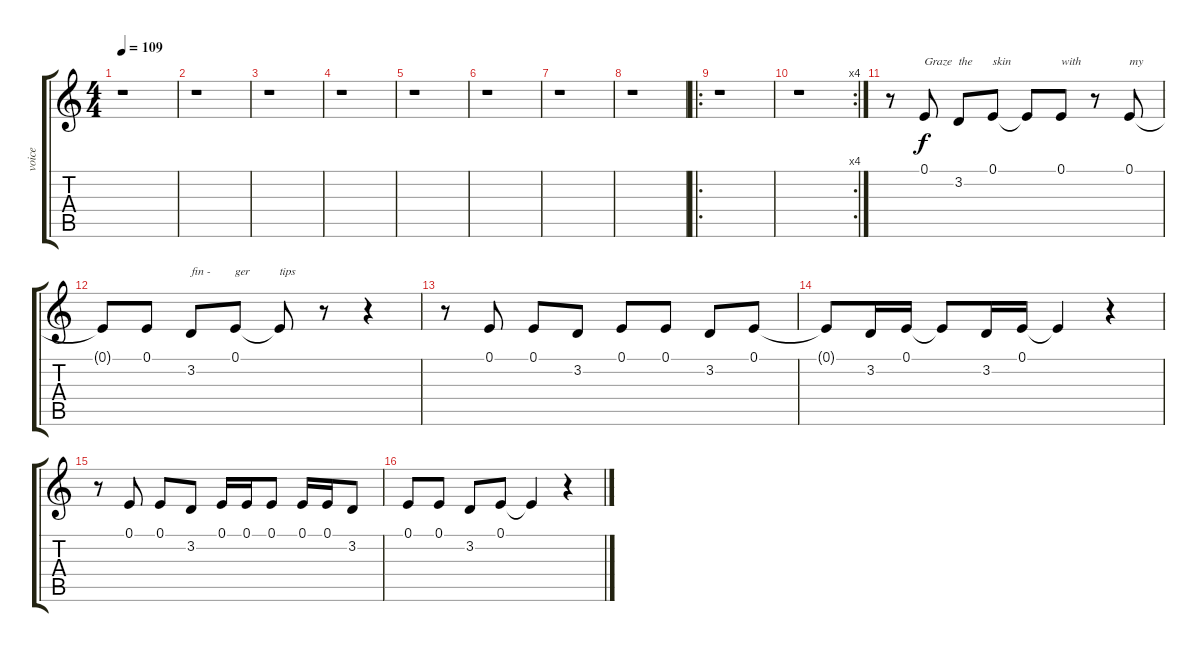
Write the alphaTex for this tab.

\track ("voice" "voice") {instrument harmonica}
\staff {score tabs}
\tuning (E4 B3 G3 D3 A2 E2) {hide}
\ts (4 4)
\tempo 109
\clef g2
\ks c
r.1{dy f} |
r.1 |
r.1 |
r.1 |
r.1 |
r.1 |
r.1 |
r.1 |
\ro
r.1 |
\rc 4
r.1 |
r.8 0.1.8{txt "Graze"} 3.2.8{txt "the"} 0.1.8{txt "skin"} 0.1{t}.8 0.1.8{txt "with"} r.8 0.1.8{txt "my"} |
0.1{t}.8 0.1.8 3.2.8{txt "fin -"} 0.1.8{txt "ger"} 0.1{t}.8{txt "tips"} r.8 r.4 |
r.8 0.1.8 0.1.8 3.2.8 0.1.8 0.1.8 3.2.8 0.1.8 |
0.1{t}.8 3.2.16 0.1.16 0.1{t}.8 3.2.16 0.1.16 0.1{t}.4 r.4 |
r.8 0.1.8 0.1.8 3.2.8 0.1.16 0.1.16 0.1.8 0.1.16 0.1.16 3.2.8 |
0.1.8 0.1.8 3.2.8 0.1.8 0.1{t}.4 r.4
